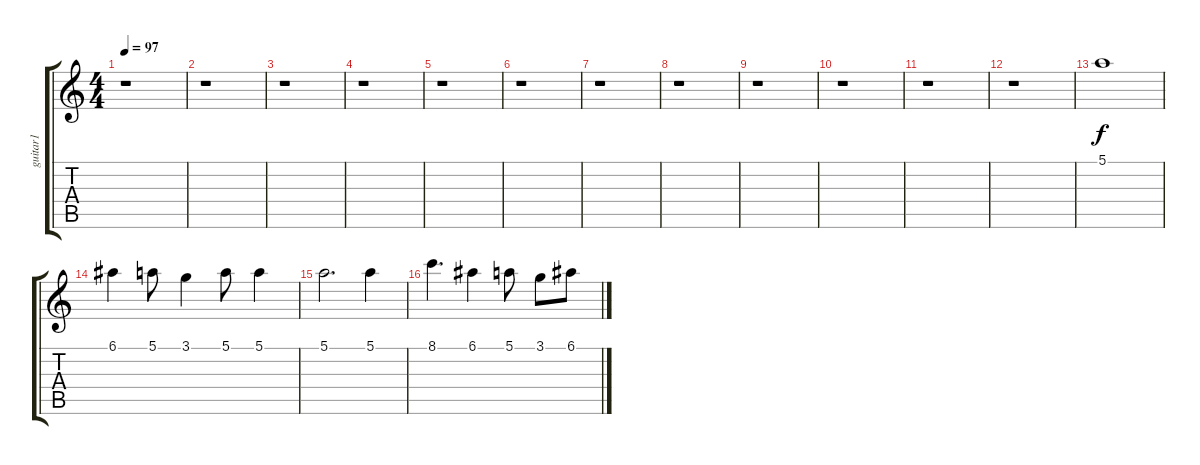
\track ("guitar1" "guitar1") {instrument acousticguitarnylon}
\staff {score tabs}
\tuning (E4 B3 G3 D3 A2 E2) {hide}
\ts (4 4)
\tempo 97
\clef g2
\ks c
r.1{dy f} |
r.1 |
r.1 |
r.1 |
r.1 |
r.1 |
r.1 |
r.1 |
r.1 |
r.1 |
r.1 |
r.1 |
5.1.1 |
6.1.4 5.1.8 3.1.4 5.1.8 5.1.4 |
5.1.2{d} 5.1.4 |
8.1.4{d} 6.1.4 5.1.8 3.1.8 6.1.8
